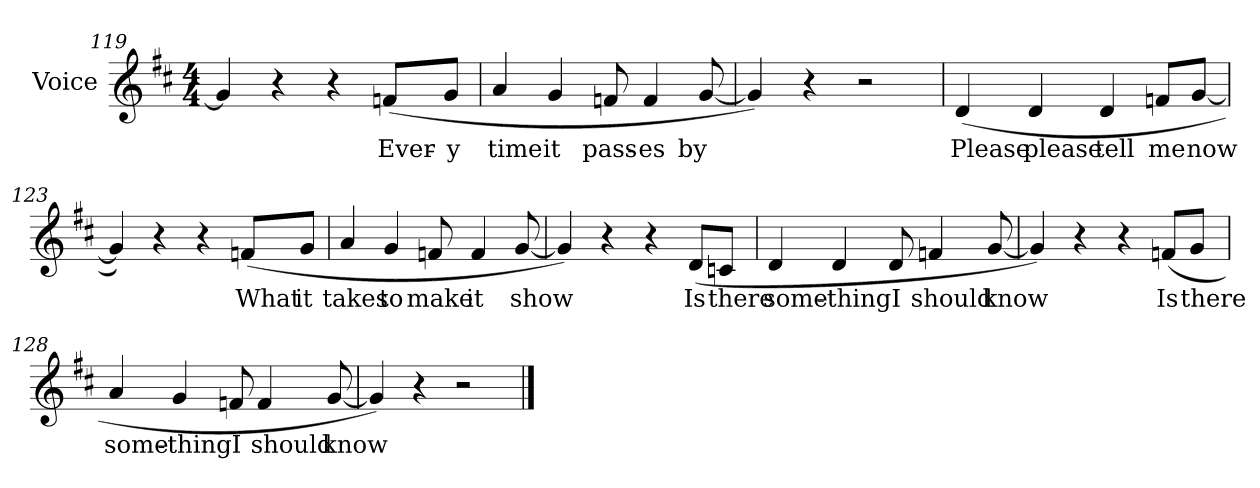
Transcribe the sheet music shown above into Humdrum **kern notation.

**kern	**text
*part1	*part1
*staff1	*staff1
*I"Voice	*
*I'Voice	*
*clefG2	*
*k[f#c#]	*
*D:	*
*M4/4	*
=119	=119
4gi/]	.
4r	.
4r	.
!	!LO:LY:b:color=#000000
(8fni/L	Ever-
!	!LO:LY:b:color=#000000
8gi/J	-y
=120	=120
!	!LO:LY:b:color=#000000
4ai/	time
!	!LO:LY:b:color=#000000
4gi/	it
!	!LO:LY:b:color=#000000
8fni/	pass-
!	!LO:LY:b:color=#000000
4fi/	-es
!	!LO:LY:b:color=#000000
[8gi/	by
=121	=121
4gi/])	.
4r	.
2r	.
!!LO:LB:g=z
=122	=122
!	!LO:LY:b:color=#000000
(4di/	Please
!	!LO:LY:b:color=#000000
4di/	please
!	!LO:LY:b:color=#000000
4di/	tell
!	!LO:LY:b:color=#000000
8fni/L	me
!	!LO:LY:b:color=#000000
[8gi/J	now
=123	=123
4gi/])	.
4r	.
4r	.
!	!LO:LY:b:color=#000000
(8fni/L	What
!	!LO:LY:b:color=#000000
8gi/J	it
=124	=124
!	!LO:LY:b:color=#000000
4ai/	takes
!	!LO:LY:b:color=#000000
4gi/	to
!	!LO:LY:b:color=#000000
8fni/	make
!	!LO:LY:b:color=#000000
4fi/	it
!	!LO:LY:b:color=#000000
[8gi/	show
=125	=125
4gi/])	.
4r	.
4r	.
!	!LO:LY:b:color=#000000
(8di/L	Is
!	!LO:LY:b:color=#000000
8cni/J	there
!!LO:LB:g=z
=126	=126
!	!LO:LY:b:color=#000000
4di/	some-
!	!LO:LY:b:color=#000000
4di/	-thing
!	!LO:LY:b:color=#000000
8di/	I
!	!LO:LY:b:color=#000000
4fni/	should
!	!LO:LY:b:color=#000000
[8gi/	know
=127	=127
4gi/])	.
4r	.
4r	.
!	!LO:LY:b:color=#000000
(8fni/L	Is
!	!LO:LY:b:color=#000000
8gi/J	there
=128	=128
!	!LO:LY:b:color=#000000
4ai/	some-
!	!LO:LY:b:color=#000000
4gi/	-thing
!	!LO:LY:b:color=#000000
8fni/	I
!	!LO:LY:b:color=#000000
4fi/	should
!	!LO:LY:b:color=#000000
[8gi/	know
=129	=129
4gi/])	.
4r	.
2r	.
==	==
*-	*-
